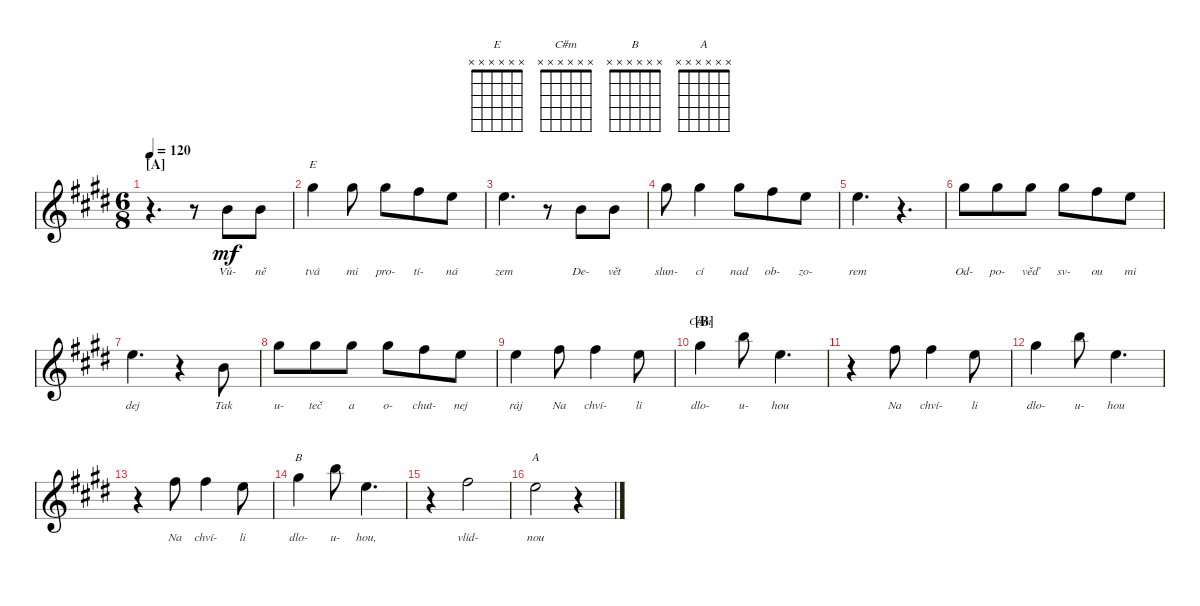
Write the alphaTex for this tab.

\defaultSystemsLayout 4
\bracketExtendMode groupsimilarinstruments
\singleTrackTrackNamePolicy hidden
\multiTrackTrackNamePolicy hidden
\otherSystemsTrackNameOrientation horizontal
\track ("Lead" "Lead") {instrument acousticguitarsteel}
\staff {score}
\tuning (E4 B3 G3 D3 A2 E2)
\chord ("E" x x x x x x)
\chord ("C#m" x x x x x x)
\chord ("B" x x x x x x)
\chord ("A" x x x x x x)
\ts (6 8)
\section ("A" "")
\tempo 120
\clef g2
\ks e
r.4{d dy mf instrument acousticguitarsteel} r.8 9.4.8{lyrics (0 "Vů-") lyrics (1 "") lyrics (2 "") lyrics (3 "") lyrics (4 "")} 9.4.8{lyrics (0 "ně") lyrics (1 "") lyrics (2 "") lyrics (3 "") lyrics (4 "")} |
9.2.4{ch "E" lyrics (0 "tvá") lyrics (1 "") lyrics (2 "") lyrics (3 "") lyrics (4 "")} 9.2.8{lyrics (0 "mi") lyrics (1 "") lyrics (2 "") lyrics (3 "") lyrics (4 "")} 9.2.8{lyrics (0 "pro-") lyrics (1 "") lyrics (2 "") lyrics (3 "") lyrics (4 "")} 7.2.8{lyrics (0 "tí-") lyrics (1 "") lyrics (2 "") lyrics (3 "") lyrics (4 "")} 9.3.8{lyrics (0 "ná") lyrics (1 "") lyrics (2 "") lyrics (3 "") lyrics (4 "")} |
9.3.4{d lyrics (0 "zem") lyrics (1 "") lyrics (2 "") lyrics (3 "") lyrics (4 "")} r.8 9.4.8{lyrics (0 "De-") lyrics (1 "") lyrics (2 "") lyrics (3 "") lyrics (4 "")} 9.4.8{lyrics (0 "vět") lyrics (1 "") lyrics (2 "") lyrics (3 "") lyrics (4 "")} |
9.2.8{lyrics (0 "slun-") lyrics (1 "") lyrics (2 "") lyrics (3 "") lyrics (4 "")} 9.2.4{lyrics (0 "cí") lyrics (1 "") lyrics (2 "") lyrics (3 "") lyrics (4 "")} 9.2.8{lyrics (0 "nad") lyrics (1 "") lyrics (2 "") lyrics (3 "") lyrics (4 "")} 7.2.8{lyrics (0 "ob-") lyrics (1 "") lyrics (2 "") lyrics (3 "") lyrics (4 "")} 9.3.8{lyrics (0 "zo-") lyrics (1 "") lyrics (2 "") lyrics (3 "") lyrics (4 "")} |
9.3.4{d lyrics (0 "rem") lyrics (1 "") lyrics (2 "") lyrics (3 "") lyrics (4 "")} r.4{d} |
9.2.8{lyrics (0 "Od-") lyrics (1 "") lyrics (2 "") lyrics (3 "") lyrics (4 "")} 9.2.8{lyrics (0 "po-") lyrics (1 "") lyrics (2 "") lyrics (3 "") lyrics (4 "")} 9.2.8{lyrics (0 "věď") lyrics (1 "") lyrics (2 "") lyrics (3 "") lyrics (4 "")} 9.2.8{lyrics (0 "sv-") lyrics (1 "") lyrics (2 "") lyrics (3 "") lyrics (4 "")} 7.2.8{lyrics (0 "ou") lyrics (1 "") lyrics (2 "") lyrics (3 "") lyrics (4 "")} 9.3.8{lyrics (0 "mi") lyrics (1 "") lyrics (2 "") lyrics (3 "") lyrics (4 "")} |
9.3.4{d lyrics (0 "dej") lyrics (1 "") lyrics (2 "") lyrics (3 "") lyrics (4 "")} r.4 0.2.8{lyrics (0 "Tak") lyrics (1 "") lyrics (2 "") lyrics (3 "") lyrics (4 "")} |
9.2.8{lyrics (0 "u-") lyrics (1 "") lyrics (2 "") lyrics (3 "") lyrics (4 "")} 9.2.8{lyrics (0 "teč") lyrics (1 "") lyrics (2 "") lyrics (3 "") lyrics (4 "")} 9.2.8{lyrics (0 "a") lyrics (1 "") lyrics (2 "") lyrics (3 "") lyrics (4 "")} 9.2.8{lyrics (0 "o-") lyrics (1 "") lyrics (2 "") lyrics (3 "") lyrics (4 "")} 7.2.8{lyrics (0 "chut-") lyrics (1 "") lyrics (2 "") lyrics (3 "") lyrics (4 "")} 9.3.8{lyrics (0 "nej") lyrics (1 "") lyrics (2 "") lyrics (3 "") lyrics (4 "")} |
9.3.4{lyrics (0 "ráj") lyrics (1 "") lyrics (2 "") lyrics (3 "") lyrics (4 "")} 7.2.8{lyrics (0 "Na") lyrics (1 "") lyrics (2 "") lyrics (3 "") lyrics (4 "")} 7.2.4{lyrics (0 "chví-") lyrics (1 "") lyrics (2 "") lyrics (3 "") lyrics (4 "")} 0.1.8{lyrics (0 "li") lyrics (1 "") lyrics (2 "") lyrics (3 "") lyrics (4 "")} |
\section ("B" "")
9.2.4{ch "C#m" lyrics (0 "dlo-") lyrics (1 "") lyrics (2 "") lyrics (3 "") lyrics (4 "")} 7.1.8{lyrics (0 "u-") lyrics (1 "") lyrics (2 "") lyrics (3 "") lyrics (4 "")} 0.1.4{d lyrics (0 "hou") lyrics (1 "") lyrics (2 "") lyrics (3 "") lyrics (4 "")} |
r.4 7.2.8{lyrics (0 "Na") lyrics (1 "") lyrics (2 "") lyrics (3 "") lyrics (4 "")} 7.2.4{lyrics (0 "chví-") lyrics (1 "") lyrics (2 "") lyrics (3 "") lyrics (4 "")} 0.1.8{lyrics (0 "li") lyrics (1 "") lyrics (2 "") lyrics (3 "") lyrics (4 "")} |
9.2.4{lyrics (0 "dlo-") lyrics (1 "") lyrics (2 "") lyrics (3 "") lyrics (4 "")} 7.1.8{lyrics (0 "u-") lyrics (1 "") lyrics (2 "") lyrics (3 "") lyrics (4 "")} 0.1.4{d lyrics (0 "hou") lyrics (1 "") lyrics (2 "") lyrics (3 "") lyrics (4 "")} |
r.4 7.2.8{lyrics (0 "Na") lyrics (1 "") lyrics (2 "") lyrics (3 "") lyrics (4 "")} 7.2.4{lyrics (0 "chví-") lyrics (1 "") lyrics (2 "") lyrics (3 "") lyrics (4 "")} 0.1.8{lyrics (0 "li") lyrics (1 "") lyrics (2 "") lyrics (3 "") lyrics (4 "")} |
9.2.4{ch "B" lyrics (0 "dlo-") lyrics (1 "") lyrics (2 "") lyrics (3 "") lyrics (4 "")} 7.1.8{lyrics (0 "u-") lyrics (1 "") lyrics (2 "") lyrics (3 "") lyrics (4 "")} 0.1.4{d lyrics (0 "hou,") lyrics (1 "") lyrics (2 "") lyrics (3 "") lyrics (4 "")} |
r.4 2.1.2{lyrics (0 "vlíd-") lyrics (1 "") lyrics (2 "") lyrics (3 "") lyrics (4 "")} |
0.1.2{ch "A" lyrics (0 "nou") lyrics (1 "") lyrics (2 "") lyrics (3 "") lyrics (4 "")} r.4
